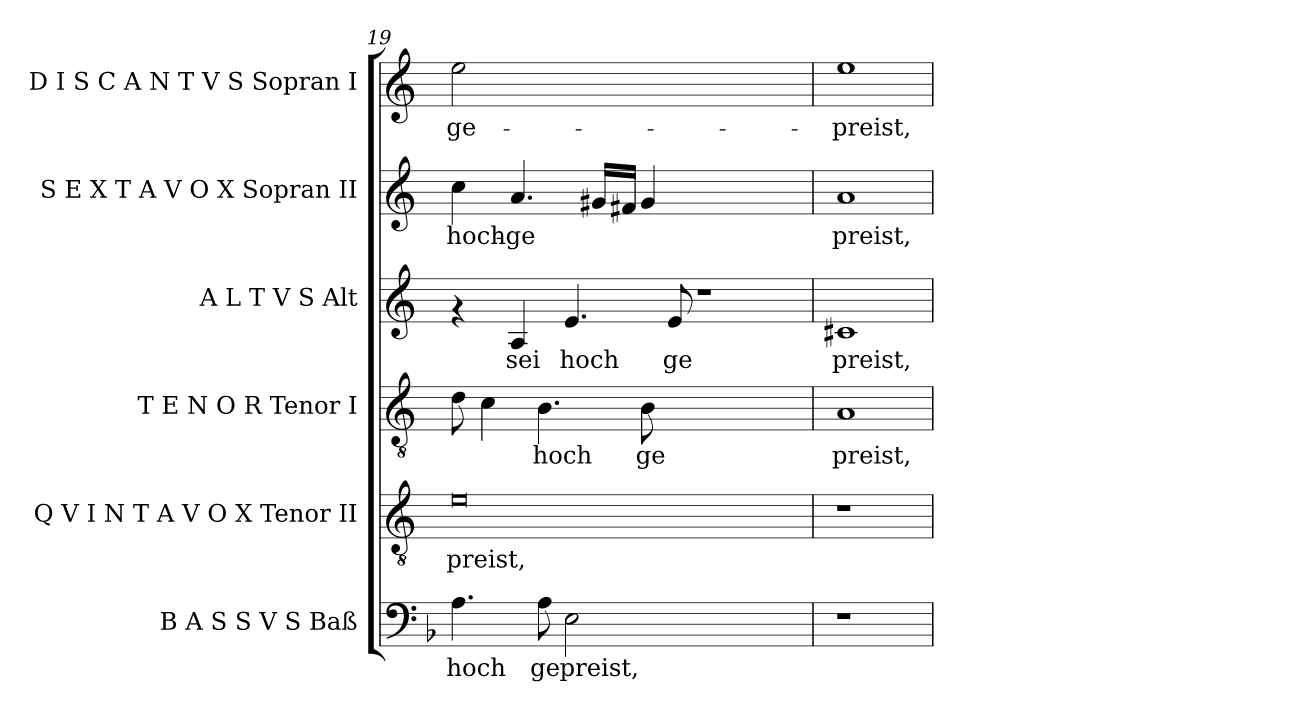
**kern	**text	**kern	**text	**kern	**text	**kern	**text	**kern	**text	**kern	**text
*part6	*part6	*part5	*part5	*part4	*part4	*part3	*part3	*part2	*part2	*part1	*part1
*staff6	*staff6	*staff5	*staff5	*staff4	*staff4	*staff3	*staff3	*staff2	*staff2	*staff1	*staff1
*I"B A S S V S  Baß	*	*I"Q V I N T A V O X  Tenor II	*	*I"T E N O R  Tenor I	*	*I"A L T V S  Alt	*	*I"S E X T A V O X  Sopran II	*	*I"D I S C A N T V S  Sopran I	*
*clefF4	*	*clefGv2	*	*clefGv2	*	*clefG2	*	*clefG2	*	*clefG2	*
*	*	*ITrd-3c-5	*	*ITrd-3c-5	*	*ITrd-3c-5	*	*ITrd-3c-5	*	*ITrd-3c-5	*
*k[b-]	*	*k[b-]	*	*k[b-]	*	*k[b-]	*	*k[b-]	*	*k[b-]	*
*F:	*	*F:	*	*F:	*	*F:	*	*F:	*	*F:	*
=19	=19	=19	=19	=19	=19	=19	=19	=19	=19	=19	=19
!	!LO:LY:b:rj	!	!LO:LY:b:cj	!	!LO:LY:b:rj	!	!	!	!LO:LY:b:cj	!	!LO:LY:b:rj
4.A\	hoch	0a	preist,	8g\	.	4rf	.	4ff\	hoch-	2aa\	-ge-
!	!	!	!	!	!LO:LY:b:rj	!	!	!	!	!	!
.	.	.	.	4f\	.	.	.	.	.	.	.
!	!	!	!	!	!	!	!LO:LY:b:cj	!	!LO:LY:b:cj	!	!
.	.	.	.	.	.	4d/	sei	4.dd/	-ge-	.	.
!	!LO:LY:b:rj	!	!	!	!LO:LY:b:rj	!	!	!	!	!	!
8A\	ge	.	.	4.e\	hoch	.	.	.	.	.	.
!	!LO:LY:b:rj	!	!	!	!	!	!LO:LY:b:cj	!	!	!	!
2E\	preist,	.	.	.	.	4.a/	hoch	.	.	1.ryy	.
!	!	!	!	!	!	!	!	!	!LO:LY:b:cj	!	!
.	.	.	.	.	.	.	.	16cc#X/L	--	.	.
!	!	!	!	!	!	!	!	!	!LO:LY:b:cj	!	!
.	.	.	.	.	.	.	.	16bn/J	--	.	.
!	!	!	!	!	!LO:LY:b:rj	!	!	!	!LO:LY:b:cj	!	!
.	.	.	.	8e\	ge	.	.	4cc#/	--	.	.
!	!	!	!	!	!	!	!LO:LY:b:cj	!	!	!	!
.	.	.	.	1ryy	.	8a/	ge	.	.	.	.
1ryy	.	.	.	.	.	1r	.	1ryy	.	.	.
.	.	.	.	8ryy	.	.	.	.	.	.	.
=20	=20	=20	=20	=20	=20	=20	=20	=20	=20	=20	=20
!	!	!	!	!	!LO:LY:b:rj	!	!LO:LY:b:cj	!	!LO:LY:b:cj	!	!LO:LY:b:rj
1r	.	1r	.	1d	preist,	1f#X	preist,	1dd	-preist,	1aa	-preist,
=	=	=	=	=	=	=	=	=	=	=	=
*-	*-	*-	*-	*-	*-	*-	*-	*-	*-	*-	*-
